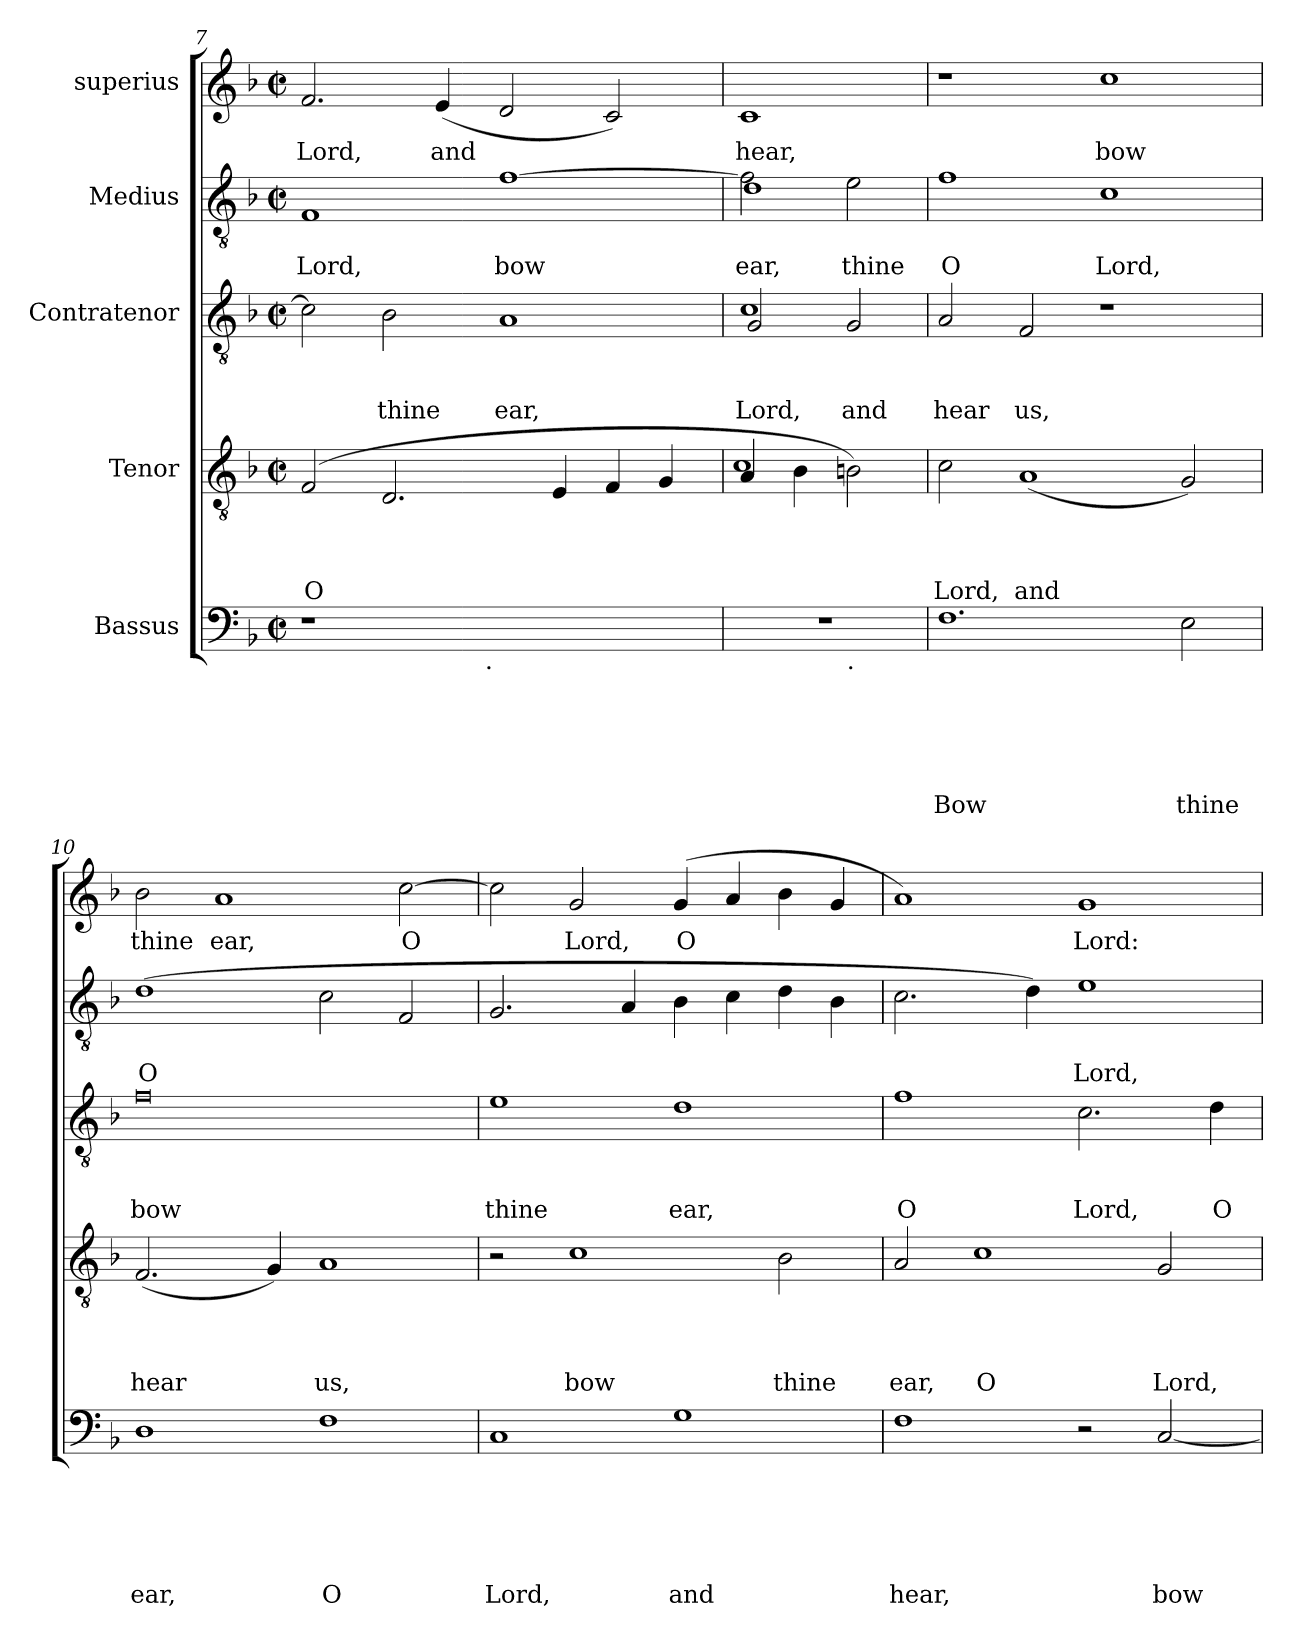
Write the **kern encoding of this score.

**kern	**text	**text	**text	**text	**text	**text	**kern	**text	**text	**text	**text	**kern	**text	**text	**text	**kern	**text	**text	**kern	**text
*part5	*part5	*part5	*part5	*part5	*part5	*part5	*part4	*part4	*part4	*part4	*part4	*part3	*part3	*part3	*part3	*part2	*part2	*part2	*part1	*part1
*staff5	*staff5	*staff5	*staff5	*staff5	*staff5	*staff5	*staff4	*staff4	*staff4	*staff4	*staff4	*staff3	*staff3	*staff3	*staff3	*staff2	*staff2	*staff2	*staff1	*staff1
*I"Bassus	*	*	*	*	*	*	*I"Tenor	*	*	*	*	*I"Contratenor	*	*	*	*I"Medius	*	*	*I"superius	*
*clefF4	*	*	*	*	*	*	*clefGv2	*	*	*	*	*clefGv2	*	*	*	*clefGv2	*	*	*clefG2	*
*k[b-]	*	*	*	*	*	*	*k[b-]	*	*	*	*	*k[b-]	*	*	*	*k[b-]	*	*	*k[b-]	*
*F:	*	*	*	*	*	*	*F:	*	*	*	*	*F:	*	*	*	*F:	*	*	*F:	*
*M2/2	*	*	*	*	*	*	*M2/2	*	*	*	*	*M2/2	*	*	*	*M2/2	*	*	*M2/2	*
*met(c|)	*	*	*	*	*	*	*met(c|)	*	*	*	*	*met(c|)	*	*	*	*met(c|)	*	*	*met(c|)	*
=7	=7	=7	=7	=7	=7	=7	=7	=7	=7	=7	=7	=7	=7	=7	=7	=7	=7	=7	=7	=7
!	!	!	!	!	!	!	!	!	!	!	!LO:LY:b	!	!	!	!	!	!	!LO:LY:b	!	!LO:LY:b
*^	*	*	*	*	*	*	*	*	*	*	*	*	*	*	*	*	*	*	*	*
1r	2ryy	.	.	.	.	.	.	(2F/	.	.	.	O	2c\]	.	.	.	1F	.	Lord,	2.f/	Lord,
!	!	!	!	!	!	!	!	!	!	!	!	!	!	!	!	!LO:LY:b	!	!	!	!	!
.	4...ryy	.	.	.	.	.	.	2.D/	.	.	.	.	2B-\	.	.	thine	.	.	.	.	.
!	!	!	!	!	!	!	!	!	!	!	!	!	!	!	!	!	!	!	!	!	!LO:LY:b
.	.	.	.	.	.	.	.	.	.	.	.	.	.	.	.	.	.	.	.	(<4e/	and
!	!LO:TX:b:t=.	!	!	!	!	!	!	!	!	!	!	!	!	!	!	!	!	!	!	!	!
.	1ryy	.	.	.	.	.	.	.	.	.	.	.	.	.	.	.	.	.	.	.	.
!	!	!	!	!	!	!	!	!	!	!	!	!	!	!	!	!LO:LY:b	!	!	!LO:LY:b	!	!
1ryy	.	.	.	.	.	.	.	.	.	.	.	.	1A	.	.	ear,	[>1f	.	bow	2d/	.
.	.	.	.	.	.	.	.	4E/	.	.	.	.	.	.	.	.	.	.	.	.	.
.	.	.	.	.	.	.	.	4F/	.	.	.	.	.	.	.	.	.	.	.	2c/)	.
.	.	.	.	.	.	.	.	4G/	.	.	.	.	.	.	.	.	.	.	.	.	.
.	32ryy	.	.	.	.	.	.	.	.	.	.	.	.	.	.	.	.	.	.	.	.
=8	=8	=8	=8	=8	=8	=8	=8	=8	=8	=8	=8	=8	=8	=8	=8	=8	=8	=8	=8	=8	=8
*	*	*	*	*	*	*	*	*^	*	*	*	*	*	*	*	*	*	*	*	*	*
!	!	!	!	!	!	!	!	!	!	!	!	!	!	!	!	!	!LO:LY:b	!	!	!	!	!
*	*	*	*	*	*	*	*	*	*	*	*	*	*	*^	*	*	*	*	*	*	*	*
!	!	!	!	!	!	!	!	!	!	!	!	!	!	!	!	!	!	!LO:LY:b	!	!	!LO:LY:b	!	!LO:LY:b
*	*	*	*	*	*	*	*	*	*	*	*	*	*	*	*	*	*	*	*^	*	*	*	*
1r	2ryy	.	.	.	.	.	.	4A/	1c	.	.	.	.	1c	2G/	.	.	Lord,	2f\]	1d	.	ear,	1c	hear,
.	.	.	.	.	.	.	.	4B-\	.	.	.	.	.	.	.	.	.	.	.	.	.	.	.	.
!	!LO:TX:b:t=.	!	!	!	!	!	!	!	!	!	!	!	!	!	!	!	!	!	!	!	!	!	!	!
!	!	!	!	!	!	!	!	!	!	!	!	!	!	!	!	!	!	!LO:LY:b	!	!	!	!LO:LY:b	!	!
.	2ryy	.	.	.	.	.	.	2Bn\)	.	.	.	.	.	.	2G/	.	.	and	2e\	.	.	thine	.	.
*	*	*	*	*	*	*	*	*v	*v	*	*	*	*	*	*	*	*	*	*v	*v	*	*	*	*
=9	=9	=9	=9	=9	=9	=9	=9	=9	=9	=9	=9	=9	=9	=9	=9	=9	=9	=9	=9	=9	=9	=9
!	!	!	!	!	!	!	!LO:LY:b	!	!	!	!	!LO:LY:b	!	!	!	!	!LO:LY:b	!	!	!LO:LY:b	!	!
*v	*v	*	*	*	*	*	*	*	*	*	*	*	*v	*v	*	*	*	*	*	*	*	*
1.F	.	.	.	.	.	Bow	2c\	.	.	.	Lord,	2A/	.	.	hear	1f	.	O	1r	.
!	!	!	!	!	!	!	!	!	!	!	!LO:LY:b	!	!	!	!LO:LY:b	!	!	!	!	!
.	.	.	.	.	.	.	(<1A	.	.	.	and	2F/	.	.	us,	.	.	.	.	.
!	!	!	!	!	!	!	!	!	!	!	!	!	!	!	!	!	!	!LO:LY:b	!	!LO:LY:b
.	.	.	.	.	.	.	.	.	.	.	.	1r	.	.	.	1c	.	Lord,	1cc	bow
!	!	!	!	!	!	!LO:LY:b	!	!	!	!	!	!	!	!	!	!	!	!	!	!
2E\	.	.	.	.	.	thine	2G/)	.	.	.	.	.	.	.	.	.	.	.	.	.
!!LO:PB:g=z
=10	=10	=10	=10	=10	=10	=10	=10	=10	=10	=10	=10	=10	=10	=10	=10	=10	=10	=10	=10	=10
!	!	!	!	!	!	!LO:LY:b	!	!	!	!	!LO:LY:b	!	!	!	!LO:LY:b	!	!	!LO:LY:b	!	!LO:LY:b
1D	.	.	.	.	.	ear,	(<2.F/	.	.	.	hear	0f	.	.	bow	(>1d	.	O	2b-\	thine
!	!	!	!	!	!	!	!	!	!	!	!	!	!	!	!	!	!	!	!	!LO:LY:b
.	.	.	.	.	.	.	.	.	.	.	.	.	.	.	.	.	.	.	1a	ear,
.	.	.	.	.	.	.	4G/)	.	.	.	.	.	.	.	.	.	.	.	.	.
!	!	!	!	!	!	!LO:LY:b	!	!	!	!	!LO:LY:b	!	!	!	!	!	!	!	!	!
1F	.	.	.	.	.	O	1A	.	.	.	us,	.	.	.	.	2c\	.	.	.	.
!	!	!	!	!	!	!	!	!	!	!	!	!	!	!	!	!	!	!	!	!LO:LY:b
.	.	.	.	.	.	.	.	.	.	.	.	.	.	.	.	2F/	.	.	[>2cc\	O
=11	=11	=11	=11	=11	=11	=11	=11	=11	=11	=11	=11	=11	=11	=11	=11	=11	=11	=11	=11	=11
!	!	!	!	!	!	!LO:LY:b	!	!	!	!	!	!	!	!	!LO:LY:b	!	!	!	!	!
1C	.	.	.	.	.	Lord,	2r	.	.	.	.	1e	.	.	thine	2.G/	.	.	2cc\]	.
!	!	!	!	!	!	!	!	!	!	!	!LO:LY:b	!	!	!	!	!	!	!	!	!LO:LY:b
.	.	.	.	.	.	.	1c	.	.	.	bow	.	.	.	.	.	.	.	2g/	Lord,
.	.	.	.	.	.	.	.	.	.	.	.	.	.	.	.	4A/	.	.	.	.
!	!	!	!	!	!	!LO:LY:b	!	!	!	!	!	!	!	!	!LO:LY:b	!	!	!	!	!LO:LY:b
1G	.	.	.	.	.	and	.	.	.	.	.	1d	.	.	ear,	4B-\	.	.	(4g/	O
.	.	.	.	.	.	.	.	.	.	.	.	.	.	.	.	4c\	.	.	4a/	.
!	!	!	!	!	!	!	!	!	!	!	!LO:LY:b	!	!	!	!	!	!	!	!	!
.	.	.	.	.	.	.	2B-\	.	.	.	thine	.	.	.	.	4d\	.	.	4b-\	.
.	.	.	.	.	.	.	.	.	.	.	.	.	.	.	.	4B-\	.	.	4g/	.
=12	=12	=12	=12	=12	=12	=12	=12	=12	=12	=12	=12	=12	=12	=12	=12	=12	=12	=12	=12	=12
!	!	!	!	!	!	!LO:LY:b	!	!	!	!	!LO:LY:b	!	!	!	!LO:LY:b	!	!	!	!	!
1F	.	.	.	.	.	hear,	2A/	.	.	.	ear,	1f	.	.	O	2.c\	.	.	1a)	.
!	!	!	!	!	!	!	!	!	!	!	!LO:LY:b	!	!	!	!	!	!	!	!	!
.	.	.	.	.	.	.	1c	.	.	.	O	.	.	.	.	.	.	.	.	.
.	.	.	.	.	.	.	.	.	.	.	.	.	.	.	.	4d\)	.	.	.	.
!	!	!	!	!	!	!	!	!	!	!	!	!	!	!	!LO:LY:b	!	!	!LO:LY:b	!	!LO:LY:b
2r	.	.	.	.	.	.	.	.	.	.	.	2.c\	.	.	Lord,	1e	.	Lord,	1g	Lord:
!	!	!	!	!	!	!LO:LY:b	!	!	!	!	!LO:LY:b	!	!	!	!	!	!	!	!	!
[<2C/	.	.	.	.	.	bow	2G/	.	.	.	Lord,	.	.	.	.	.	.	.	.	.
!	!	!	!	!	!	!	!	!	!	!	!	!	!	!	!LO:LY:b	!	!	!	!	!
.	.	.	.	.	.	.	.	.	.	.	.	4d\	.	.	O	.	.	.	.	.
=	=	=	=	=	=	=	=	=	=	=	=	=	=	=	=	=	=	=	=	=
*-	*-	*-	*-	*-	*-	*-	*-	*-	*-	*-	*-	*-	*-	*-	*-	*-	*-	*-	*-	*-
